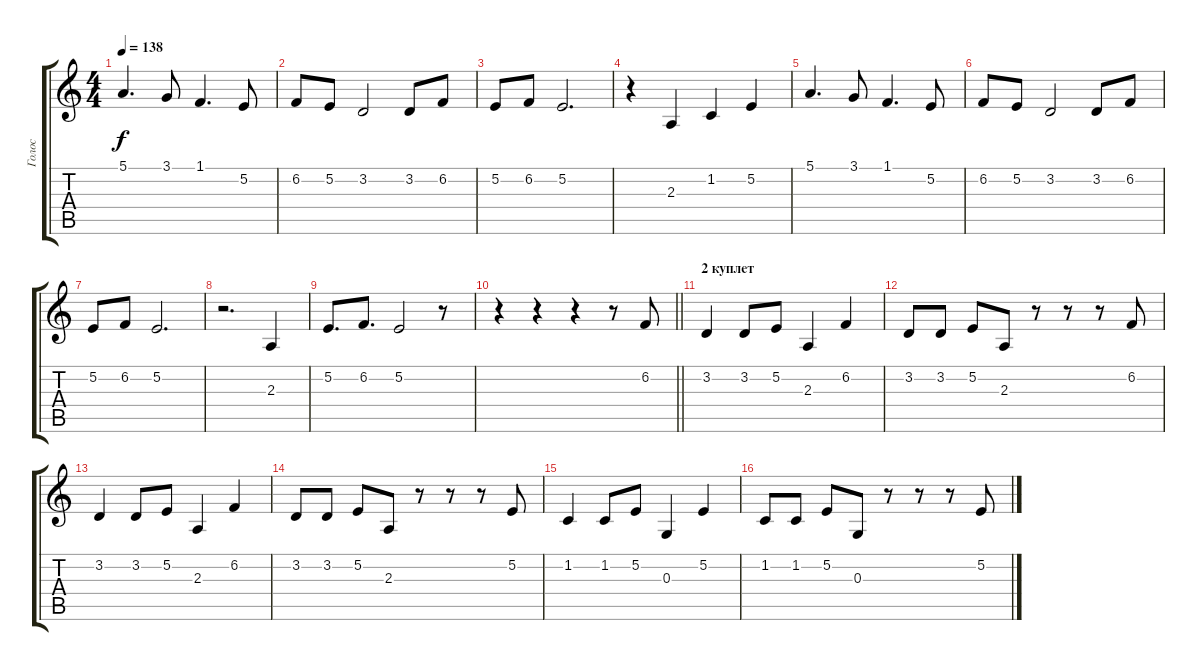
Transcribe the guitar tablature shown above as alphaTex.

\track ("Голос" "Голос") {instrument electricgrandpiano}
\staff {score tabs}
\tuning (E4 B3 G3 D3 A2 E2) {hide}
\ts (4 4)
\tempo 138
\clef g2
\ks c
5.1.4{d dy f} 3.1.8 1.1.4{d} 5.2.8 |
6.2.8 5.2.8 3.2.2 3.2.8 6.2.8 |
5.2.8 6.2.8 5.2.2{d} |
r.4 2.3.4 1.2.4 5.2.4 |
5.1.4{d} 3.1.8 1.1.4{d} 5.2.8 |
6.2.8 5.2.8 3.2.2 3.2.8 6.2.8 |
5.2.8 6.2.8 5.2.2{d} |
r.2{d} 2.3.4 |
5.2.8{d} 6.2.8{d} 5.2.2 r.8 |
\barLineRight lightlight
r.4 r.4 r.4 r.8 6.2.8 |
\section ("" "2 куплет")
3.2.4 3.2.8 5.2.8 2.3.4 6.2.4 |
3.2.8 3.2.8 5.2.8 2.3.8 r.8 r.8 r.8 6.2.8 |
3.2.4 3.2.8 5.2.8 2.3.4 6.2.4 |
3.2.8 3.2.8 5.2.8 2.3.8 r.8 r.8 r.8 5.2.8 |
1.2.4 1.2.8 5.2.8 0.3.4 5.2.4 |
1.2.8 1.2.8 5.2.8 0.3.8 r.8 r.8 r.8 5.2.8
